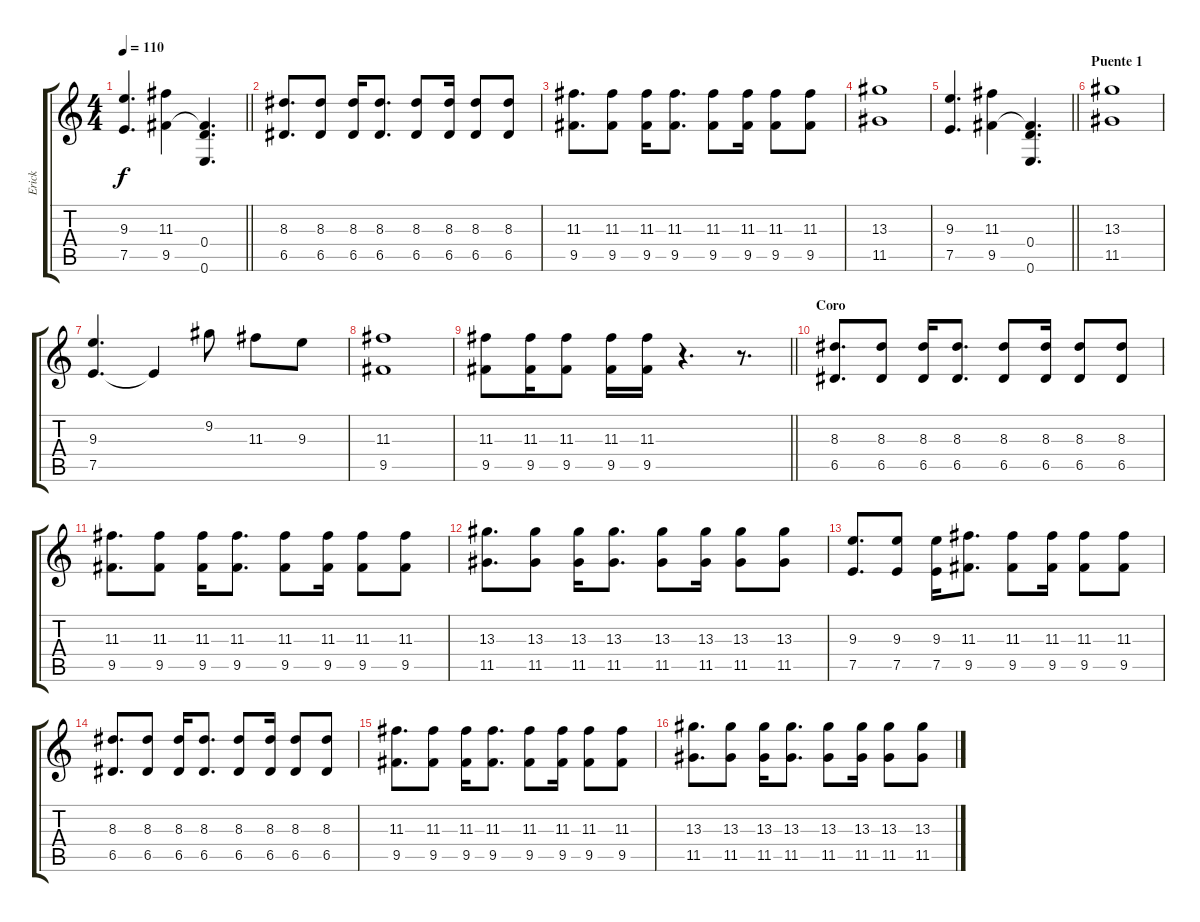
\track ("Erick" "Erick") {instrument distortionguitar}
\staff {score tabs}
\tuning (E4 B3 G3 D3 A2 E2) {hide}
\ts (4 4)
\tempo 110
\clef g2
\barLineRight lightlight
\ks c
(9.3 7.5).4{d dy f} (11.3 9.5).4 (0.4 9.5{t} 0.6).4{d} |
(8.3 6.5).8{d} (8.3 6.5).8 (8.3 6.5).16 (8.3 6.5).8{d} (8.3 6.5).8 (8.3 6.5).16 (8.3 6.5).8 (8.3 6.5).8 |
(11.3 9.5).8{d} (11.3 9.5).8 (11.3 9.5).16 (11.3 9.5).8{d} (11.3 9.5).8 (11.3 9.5).16 (11.3 9.5).8 (11.3 9.5).8 |
(13.3 11.5).1 |
\barLineRight lightlight
(9.3 7.5).4{d} (11.3 9.5).4 (0.4 9.5{t} 0.6).4{d} |
\section ("" "Puente 1")
(13.3 11.5).1 |
(9.3 7.5).4{d} 7.5{t}.4 9.2.8 11.3.8 9.3.8 |
(11.3 9.5).1 |
\barLineRight lightlight
(11.3 9.5).8 (11.3 9.5).16 (11.3 9.5).8 (11.3 9.5).16 (11.3 9.5).16 r.4{d} r.8{d} |
\section ("" "Coro")
(8.3 6.5).8{d} (8.3 6.5).8 (8.3 6.5).16 (8.3 6.5).8{d} (8.3 6.5).8 (8.3 6.5).16 (8.3 6.5).8 (8.3 6.5).8 |
(11.3 9.5).8{d} (11.3 9.5).8 (11.3 9.5).16 (11.3 9.5).8{d} (11.3 9.5).8 (11.3 9.5).16 (11.3 9.5).8 (11.3 9.5).8 |
(13.3 11.5).8{d} (13.3 11.5).8 (13.3 11.5).16 (13.3 11.5).8{d} (13.3 11.5).8 (13.3 11.5).16 (13.3 11.5).8 (13.3 11.5).8 |
(9.3 7.5).8{d} (9.3 7.5).8 (9.3 7.5).16 (11.3 9.5).8{d} (11.3 9.5).8 (11.3 9.5).16 (11.3 9.5).8 (11.3 9.5).8 |
(8.3 6.5).8{d} (8.3 6.5).8 (8.3 6.5).16 (8.3 6.5).8{d} (8.3 6.5).8 (8.3 6.5).16 (8.3 6.5).8 (8.3 6.5).8 |
(11.3 9.5).8{d} (11.3 9.5).8 (11.3 9.5).16 (11.3 9.5).8{d} (11.3 9.5).8 (11.3 9.5).16 (11.3 9.5).8 (11.3 9.5).8 |
(13.3 11.5).8{d} (13.3 11.5).8 (13.3 11.5).16 (13.3 11.5).8{d} (13.3 11.5).8 (13.3 11.5).16 (13.3 11.5).8 (13.3 11.5).8
